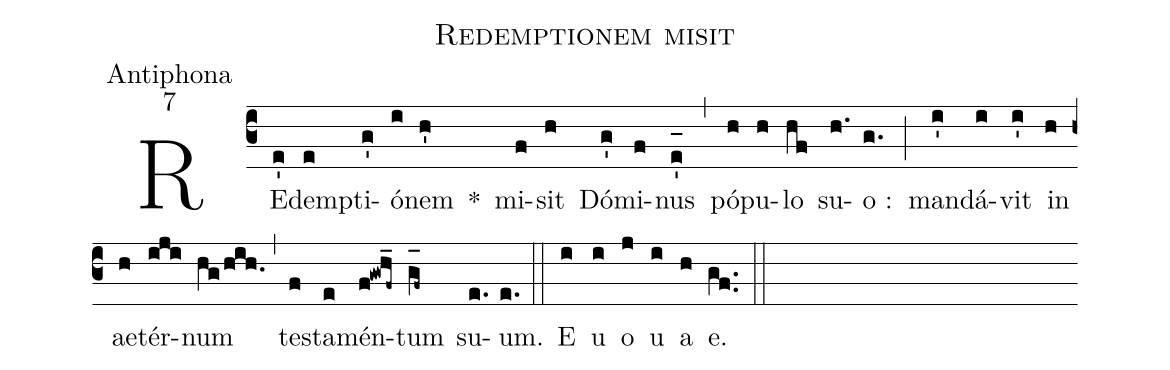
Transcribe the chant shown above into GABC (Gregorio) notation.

name:Redemptionem misit;
office-part:Antiphona;
mode:7;
%%
(c3) REd(e')em(e)pti(g')ó(i)nem(h') *() mi(f)sit(h) Dó(g')mi(f)nus(e'_[oh:h]) (,) pó(h)pu(h)lo(hf) su(h.)o :(g.) (;) man(i')dá(i)vit(i') in(h) ae(h)tér(iji)num(hg/hih.) (,) te(f)sta(e)mén(f!gwh_f~)tum(g_[oh:h]f~) su(e.)um.(e.) (::) <eu>E(i) u(i) o(j) u(i) a(h) e.</eu>(gf..) (::)
